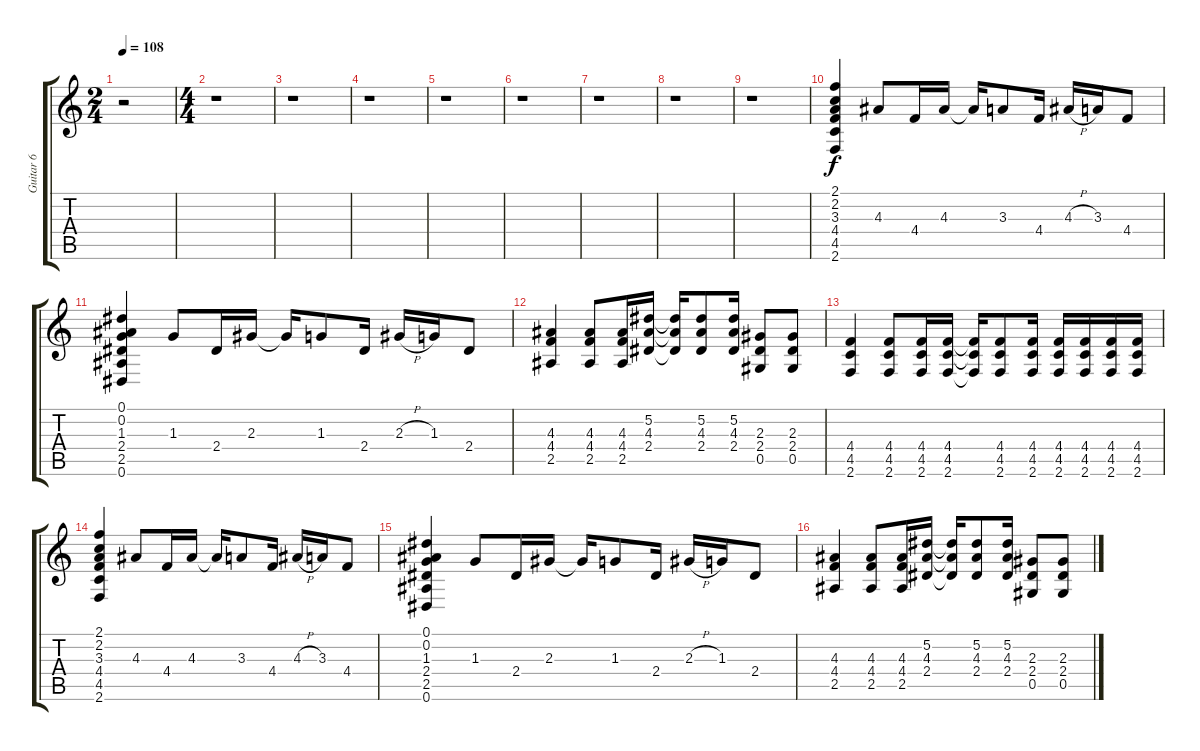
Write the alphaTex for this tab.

\track ("Guitar 6" "Guitar 6") {instrument electricguitarclean}
\staff {score tabs}
\tuning (Eb4 Bb3 Gb3 Db3 Ab2 Eb2) {hide}
\ts (2 4)
\tempo 108
\clef g2
\ks c
r.2{dy f} |
\ts (4 4)
r.1 |
r.1 |
r.1 |
r.1 |
r.1 |
r.1 |
r.1 |
r.1 |
(2.1 2.2 3.3 4.4 4.5 2.6).4 4.3.8 4.4.16 4.3.16 4.3{t}.16 3.3.8 4.4.16 4.3{h}.16 3.3.16 4.4.8 |
(0.1 0.2 1.3 2.4 2.5 0.6).4 1.3.8 2.4.16 2.3.16 2.3{t}.16 1.3.8 2.4.16 2.3{h}.16 1.3.16 2.4.8 |
(4.3 4.4 2.5).4 (4.3 4.4 2.5).8 (4.3 4.4 2.5).16 (5.2 4.3 2.4).16 (5.2{t} 4.3{t} 2.4{t}).16 (5.2 4.3 2.4).8 (5.2 4.3 2.4).16 (2.3 2.4 0.5).8 (2.3 2.4 0.5).8 |
(4.4 4.5 2.6).4 (4.4 4.5 2.6).8 (4.4 4.5 2.6).16 (4.4 4.5 2.6).16 (4.4{t} 4.5{t} 2.6{t}).16 (4.4 4.5 2.6).8 (4.4 4.5 2.6).16 (4.4 4.5 2.6).16 (4.4 4.5 2.6).16 (4.4 4.5 2.6).16 (4.4 4.5 2.6).16 |
(2.1 2.2 3.3 4.4 4.5 2.6).4 4.3.8 4.4.16 4.3.16 4.3{t}.16 3.3.8 4.4.16 4.3{h}.16 3.3.16 4.4.8 |
(0.1 0.2 1.3 2.4 2.5 0.6).4 1.3.8 2.4.16 2.3.16 2.3{t}.16 1.3.8 2.4.16 2.3{h}.16 1.3.16 2.4.8 |
(4.3 4.4 2.5).4 (4.3 4.4 2.5).8 (4.3 4.4 2.5).16 (5.2 4.3 2.4).16 (5.2{t} 4.3{t} 2.4{t}).16 (5.2 4.3 2.4).8 (5.2 4.3 2.4).16 (2.3 2.4 0.5).8 (2.3 2.4 0.5).8
